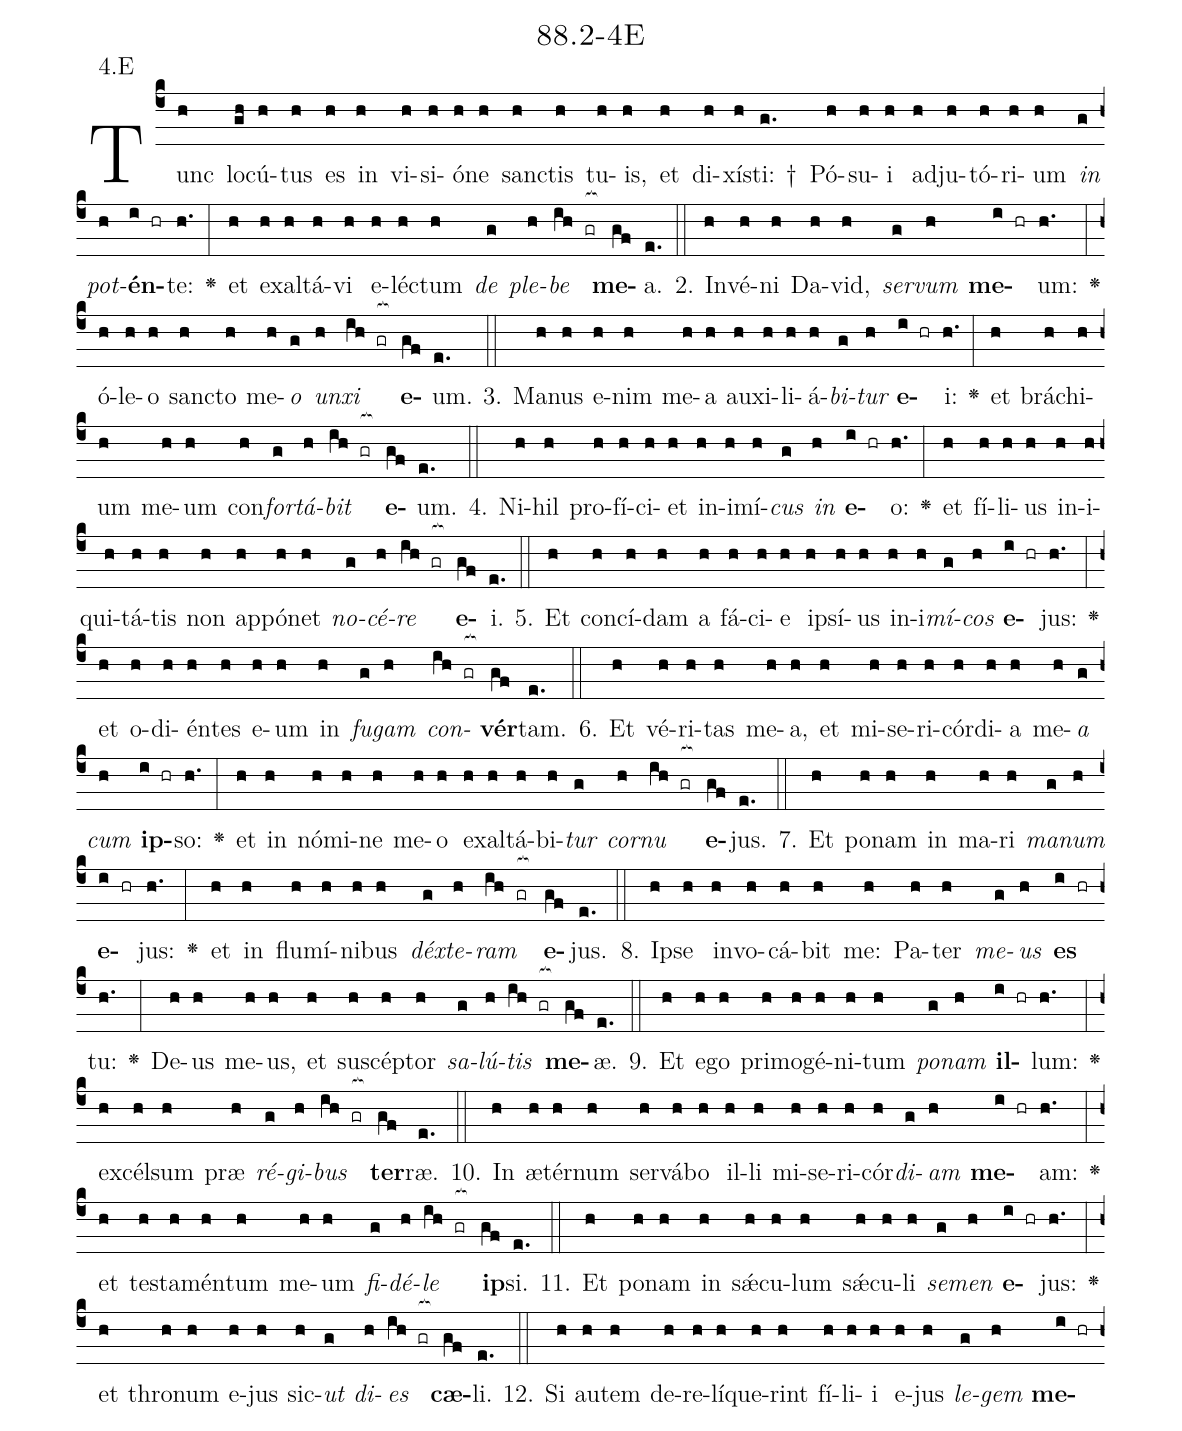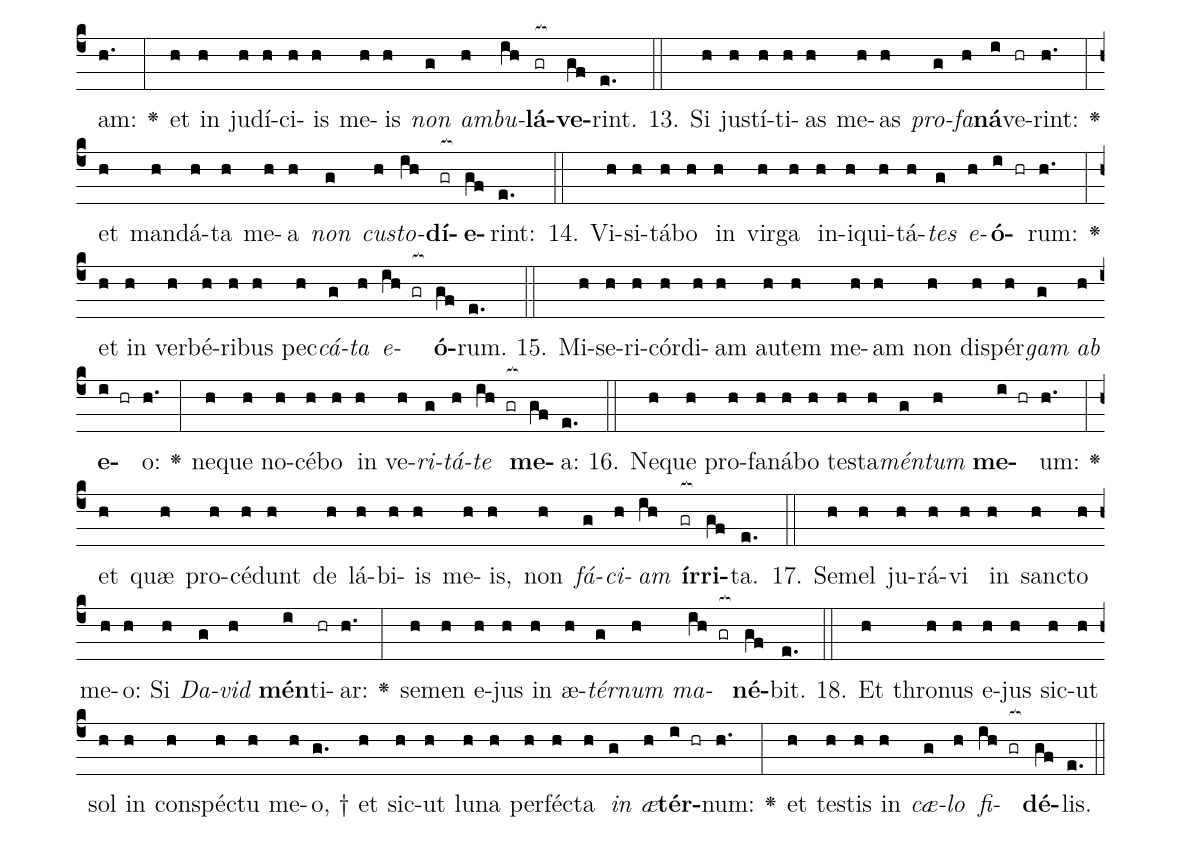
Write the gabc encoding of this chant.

name: 88.2-4E;
annotation: 4.E;
%%
(c4)Tunc(h) lo(gh)cú(h)tus(h) es(h) in(h) vi(h)si(h)ó(h)ne(h) sanc(h)tis(h) tu(h)is,(h) et(h) di(h)xís(h)ti: †(g.) Pó(h)su(h)i(h) ad(h)ju(h)tó(h)ri(h)um(h) <i>in</i>(g) <i>pot</i>(h)<b>én</b>(i hr)te:(h.) <v>\greheightstar</v>(:) et(h) ex(h)al(h)tá(h)vi(h) e(h)léc(h)tum(h) <i>de</i>(g) <i>ple</i>(h)<i>be</i>(ih gr[ocb:1{]) <b>me</b>(gf[ocb:0}])a.(e.) (::)
2. In(h)vé(h)ni(h) Da(h)vid,(h) <i>ser</i>(g)<i>vum</i>(h) <b>me</b>(i hr)um:(h.) <v>\greheightstar</v>(:) ó(h)le(h)o(h) sanc(h)to(h) me(h)<i>o</i>(g) <i>un</i>(h)<i>xi</i>(ih gr[ocb:1{]) <b>e</b>(gf[ocb:0}])um.(e.) (::)
3. Ma(h)nus(h) e(h)nim(h) me(h)a(h) au(h)xi(h)li(h)á(h)<i>bi</i>(g)<i>tur</i>(h) <b>e</b>(i hr)i:(h.) <v>\greheightstar</v>(:) et(h) brá(h)chi(h)um(h) me(h)um(h) con(h)<i>for</i>(g)<i>tá</i>(h)<i>bit</i>(ih gr[ocb:1{]) <b>e</b>(gf[ocb:0}])um.(e.) (::)
4. Ni(h)hil(h) pro(h)fí(h)ci(h)et(h) in(h)i(h)mí(h)<i>cus</i>(g) <i>in</i>(h) <b>e</b>(i hr)o:(h.) <v>\greheightstar</v>(:) et(h) fí(h)li(h)us(h) in(h)i(h)qui(h)tá(h)tis(h) non(h) ap(h)pó(h)net(h) <i>no</i>(g)<i>cé</i>(h)<i>re</i>(ih gr[ocb:1{]) <b>e</b>(gf[ocb:0}])i.(e.) (::)
5. Et(h) con(h)cí(h)dam(h) a(h) fá(h)ci(h)e(h) ip(h)sí(h)us(h) in(h)i(h)<i>mí</i>(g)<i>cos</i>(h) <b>e</b>(i hr)jus:(h.) <v>\greheightstar</v>(:) et(h) o(h)di(h)én(h)tes(h) e(h)um(h) in(h) <i>fu</i>(g)<i>gam</i>(h) <i>con</i>(ih gr[ocb:1{])<b>vér</b>(gf[ocb:0}])tam.(e.) (::)
6. Et(h) vé(h)ri(h)tas(h) me(h)a,(h) et(h) mi(h)se(h)ri(h)cór(h)di(h)a(h) me(h)<i>a</i>(g) <i>cum</i>(h) <b>ip</b>(i hr)so:(h.) <v>\greheightstar</v>(:) et(h) in(h) nó(h)mi(h)ne(h) me(h)o(h) ex(h)al(h)tá(h)bi(h)<i>tur</i>(g) <i>cor</i>(h)<i>nu</i>(ih gr[ocb:1{]) <b>e</b>(gf[ocb:0}])jus.(e.) (::)
7. Et(h) po(h)nam(h) in(h) ma(h)ri(h) <i>ma</i>(g)<i>num</i>(h) <b>e</b>(i hr)jus:(h.) <v>\greheightstar</v>(:) et(h) in(h) flu(h)mí(h)ni(h)bus(h) <i>déx</i>(g)<i>te</i>(h)<i>ram</i>(ih gr[ocb:1{]) <b>e</b>(gf[ocb:0}])jus.(e.) (::)
8. Ip(h)se(h) in(h)vo(h)cá(h)bit(h) me:(h) Pa(h)ter(h) <i>me</i>(g)<i>us</i>(h) <b>es</b>(i hr) tu:(h.) <v>\greheightstar</v>(:) De(h)us(h) me(h)us,(h) et(h) su(h)scép(h)tor(h) <i>sa</i>(g)<i>lú</i>(h)<i>tis</i>(ih gr[ocb:1{]) <b>me</b>(gf[ocb:0}])æ.(e.) (::)
9. Et(h) e(h)go(h) pri(h)mo(h)gé(h)ni(h)tum(h) <i>po</i>(g)<i>nam</i>(h) <b>il</b>(i hr)lum:(h.) <v>\greheightstar</v>(:) ex(h)cél(h)sum(h) præ(h) <i>ré</i>(g)<i>gi</i>(h)<i>bus</i>(ih gr[ocb:1{]) <b>ter</b>(gf[ocb:0}])ræ.(e.) (::)
10. In(h) æ(h)tér(h)num(h) ser(h)vá(h)bo(h) il(h)li(h) mi(h)se(h)ri(h)cór(h)<i>di</i>(g)<i>am</i>(h) <b>me</b>(i hr)am:(h.) <v>\greheightstar</v>(:) et(h) tes(h)ta(h)mén(h)tum(h) me(h)um(h) <i>fi</i>(g)<i>dé</i>(h)<i>le</i>(ih gr[ocb:1{]) <b>ip</b>(gf[ocb:0}])si.(e.) (::)
11. Et(h) po(h)nam(h) in(h) sǽ(h)cu(h)lum(h) sǽ(h)cu(h)li(h) <i>se</i>(g)<i>men</i>(h) <b>e</b>(i hr)jus:(h.) <v>\greheightstar</v>(:) et(h) thro(h)num(h) e(h)jus(h) sic(h)<i>ut</i>(g) <i>di</i>(h)<i>es</i>(ih gr[ocb:1{]) <b>cæ</b>(gf[ocb:0}])li.(e.) (::)
12. Si(h) au(h)tem(h) de(h)re(h)lí(h)que(h)rint(h) fí(h)li(h)i(h) e(h)jus(h) <i>le</i>(g)<i>gem</i>(h) <b>me</b>(i hr)am:(h.) <v>\greheightstar</v>(:) et(h) in(h) ju(h)dí(h)ci(h)is(h) me(h)is(h) <i>non</i>(g) <i>am</i>(h)<i>bu</i>(ih)<b>lá</b>(gr[ocb:1{])<b>ve</b>(gf[ocb:0}])rint.(e.) (::)
13. Si(h) jus(h)tí(h)ti(h)as(h) me(h)as(h) <i>pro</i>(g)<i>fa</i>(h)<b>ná</b>(i)ve(hr)rint:(h.) <v>\greheightstar</v>(:) et(h) man(h)dá(h)ta(h) me(h)a(h) <i>non</i>(g) <i>cus</i>(h)<i>to</i>(ih)<b>dí</b>(gr[ocb:1{])<b>e</b>(gf[ocb:0}])rint:(e.) (::)
14. Vi(h)si(h)tá(h)bo(h) in(h) vir(h)ga(h) in(h)i(h)qui(h)tá(h)<i>tes</i>(g) <i>e</i>(h)<b>ó</b>(i hr)rum:(h.) <v>\greheightstar</v>(:) et(h) in(h) ver(h)bé(h)ri(h)bus(h) pec(h)<i>cá</i>(g)<i>ta</i>(h) <i>e</i>(ih gr[ocb:1{])<b>ó</b>(gf[ocb:0}])rum.(e.) (::)
15. Mi(h)se(h)ri(h)cór(h)di(h)am(h) au(h)tem(h) me(h)am(h) non(h) di(h)spér(h)<i>gam</i>(g) <i>ab</i>(h) <b>e</b>(i hr)o:(h.) <v>\greheightstar</v>(:) ne(h)que(h) no(h)cé(h)bo(h) in(h) ve(h)<i>ri</i>(g)<i>tá</i>(h)<i>te</i>(ih gr[ocb:1{]) <b>me</b>(gf[ocb:0}])a:(e.) (::)
16. Ne(h)que(h) pro(h)fa(h)ná(h)bo(h) tes(h)ta(h)<i>mén</i>(g)<i>tum</i>(h) <b>me</b>(i hr)um:(h.) <v>\greheightstar</v>(:) et(h) quæ(h) pro(h)cé(h)dunt(h) de(h) lá(h)bi(h)is(h) me(h)is,(h) non(h) <i>fá</i>(g)<i>ci</i>(h)<i>am</i>(ih) <b>ír</b>(gr[ocb:1{])<b>ri</b>(gf[ocb:0}])ta.(e.) (::)
17. Se(h)mel(h) ju(h)rá(h)vi(h) in(h) sanc(h)to(h) me(h)o:(h) Si(h) <i>Da</i>(g)<i>vid</i>(h) <b>mén</b>(i)ti(hr)ar:(h.) <v>\greheightstar</v>(:) se(h)men(h) e(h)jus(h) in(h) æ(h)<i>tér</i>(g)<i>num</i>(h) <i>ma</i>(ih gr[ocb:1{])<b>né</b>(gf[ocb:0}])bit.(e.) (::)
18. Et(h) thro(h)nus(h) e(h)jus(h) sic(h)ut(h) sol(h) in(h) con(h)spéc(h)tu(h) me(h)o, †(g.) et(h) sic(h)ut(h) lu(h)na(h) per(h)féc(h)ta(h) <i>in</i>(g) <i>æ</i>(h)<b>tér</b>(i hr)num:(h.) <v>\greheightstar</v>(:) et(h) tes(h)tis(h) in(h) <i>cæ</i>(g)<i>lo</i>(h) <i>fi</i>(ih gr[ocb:1{])<b>dé</b>(gf[ocb:0}])lis.(e.) (::)
